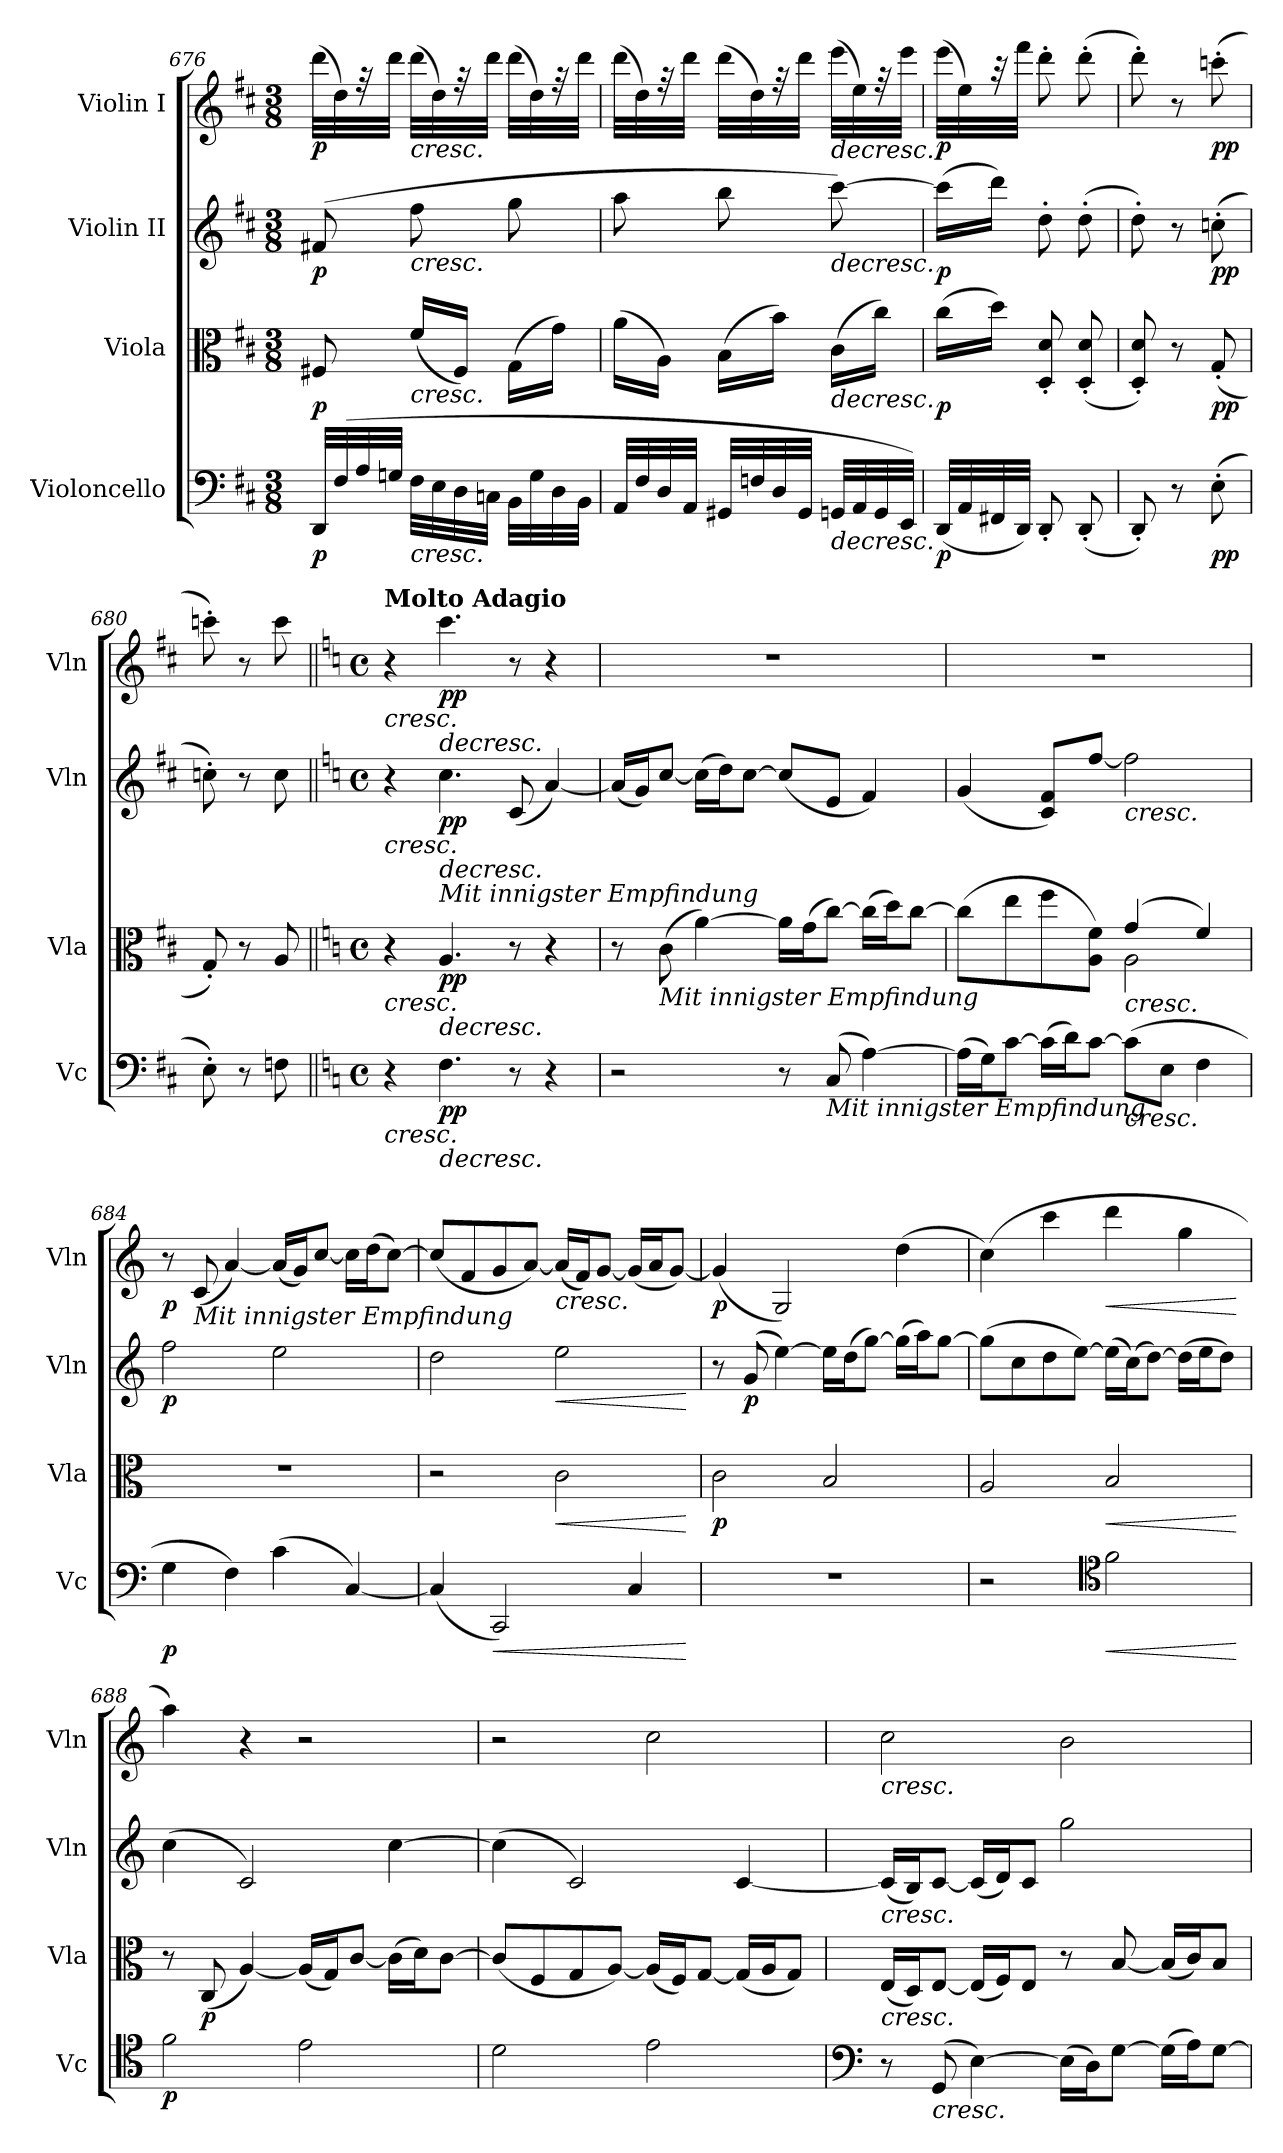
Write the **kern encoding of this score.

**kern	**dynam	**kern	**dynam	**kern	**dynam	**kern	**dynam
*part4	*part4	*part3	*part3	*part2	*part2	*part1	*part1
*staff4	*staff4	*staff3	*staff3	*staff2	*staff2	*staff1	*staff1
*I"Violoncello	*	*I"Viola	*	*I"Violin II	*	*I"Violin I	*
*I'Vc	*	*I'Vla	*	*I'Vln	*	*I'Vln	*
*clefF4	*	*clefC3	*	*clefG2	*	*clefG2	*
*k[f#c#]	*	*k[f#c#]	*	*k[f#c#]	*	*k[f#c#]	*
*M3/8	*	*M3/8	*	*M3/8	*	*M3/8	*
=676	=676	=676	=676	=676	=676	=676	=676
!	!LO:DY:b	!	!LO:DY:b	!	!LO:DY:b	!	!LO:DY:b
32DD/LLL	p	8F#X/	p	(>8f#X/	p	(>32ddd\LLL	p
(>32F#/	.	.	.	.	.	32dd\)	.
32A/	.	.	.	.	.	32r	.
32Gn/JJJ	.	.	.	.	.	32ddd\JJJ	.
!	!	!	!	!	!	!LO:TX:b:i:t=cresc.	!
!	!	!	!	!LO:TX:b:i:t=cresc.	!	!	!
!	!	!LO:TX:b:i:t=cresc.	!	!	!	!	!
!LO:TX:b:i:t=cresc.	!	!	!	!	!	!	!
32F#\LLL	.	(<16f#/LL	.	8ff#\	.	(>32ddd\LLL	.
32E\	.	.	.	.	.	32dd\)	.
32D\	.	16F#/JJ)	.	.	.	32r	.
32Cn\JJJ	.	.	.	.	.	32ddd\JJJ	.
32BB\LLL	.	(>16G\LL	.	8gg\	.	(>32ddd\LLL	.
32G\	.	.	.	.	.	32dd\)	.
32D\	.	16g\JJ)	.	.	.	32r	.
32BB\JJJ	.	.	.	.	.	32ddd\JJJ	.
=677	=677	=677	=677	=677	=677	=677	=677
32AA/LLL	.	(>16a\LL	.	8aa\	.	(>32ddd\LLL	.
32F#/	.	.	.	.	.	32dd\)	.
32D/	.	16A\JJ)	.	.	.	32r	.
32AA/JJJ	.	.	.	.	.	32ddd\JJJ	.
32GG#X/LLL	.	(>16B\LL	.	8bb\	.	(>32ddd\LLL	.
32Fn/	.	.	.	.	.	32dd\)	.
32D/	.	16b\JJ)	.	.	.	32r	.
32GG#/JJJ	.	.	.	.	.	32ddd\JJJ	.
!	!LO:HP:b	!	!LO:HP:b	!	!LO:HP:b	!	!LO:HP:b
32GGn/LLL	>	(>16c#\LL	>	[8ccc#\)	>	(>32eee\LLL	>
32AA/	.	.	.	.	.	32ee\)	.
32GG/	.	16cc#\JJ)	.	.	.	32r	.
32EE/JJJ)	.	.	.	.	.	32eee\JJJ	.
=678	=678	=678	=678	=678	=678	=678	=678
!	!LO:DY:b	!	!LO:DY:b	!	!LO:DY:b	!	!LO:DY:b
(<32DD/LLL	p	(>16cc#\LL	p	(>16ccc#\LL]	p	(>32eee\LLL	p
32AA/	.	.	.	.	.	32ee\)	.
32FF#X/	.	16dd\JJ)	.	16ddd\JJ)	.	32r	.
32DD/JJJ)	.	.	.	.	.	32fff#\JJJ	.
!	!LO:DY:b	!	!	!	!	!	!
!	!LO:DY:n=1:b	!	!LO:DY:b	!	!	!	!
!	!	!	!LO:DY:n=1:b	!	!LO:DY:b	!	!
!	!	!	!	!	!LO:DY:n=1:b	!	!LO:DY:b
!	!	!	!	!	!	!	!LO:DY:n=1:b
8DD'/	other-dynamics p	8D/' 8d/'	other-dynamics p	8dd'\	other-dynamics p	8ddd'\	other-dynamics p
(<8DD'/	.	(<8D/' 8d/'	.	(>8dd'\	.	(>8ddd'\	.
=679	=679	=679	=679	=679	=679	=679	=679
8DD'/)	.	8D/' 8d/')	.	8dd'\)	.	8ddd'\)	.
8r	.	8r	.	8r	.	8r	.
!	!LO:DY:b	!	!LO:DY:b	!	!LO:DY:b	!	!LO:DY:b
(>8E'\	pp	(<8G'/	pp	(>8ccn'\	pp	(>8cccn'\	pp
=680	=680	=680	=680	=680	=680	=680	=680
8E'\)	.	8G'/)	.	8ccn'\)	.	8cccn'\)	.
8r	.	8r	.	8r	.	8r	.
8Fn\	.	8A/	.	8cc\	.	8ccc\	.
=681||	=681||	=681||	=681||	=681||	=681||	=681||	=681||
*k[]	*	*k[]	*	*k[]	*	*k[]	*
*M4/4	*	*M4/4	*	*M4/4	*	*M4/4	*
*met(c)	*	*met(c)	*	*met(c)	*	*met(c)	*
!	!	!	!	!	!	!LO:TX:a:B:t=Molto Adagio	!
!	!LO:HP:b	!	!LO:HP:b	!	!LO:HP:b	!	!LO:HP:b
4r	<	4r	<	4r	<	4r	<
!	!	!	!	!LO:TX:b:i:t=Mit innigster Empfindung	!	!	!
!	!LO:HP:n=1:b	!	!LO:HP:n=1:b	!	!LO:HP:n=1:b	!	!LO:HP:n=1:b
!	!LO:DY:n=1:b	!	!LO:DY:n=1:b	!	!LO:DY:n=1:b	!	!LO:DY:n=1:b
4.F\	] > pp	4.A/	] > pp	4.cc\	] > pp	4.ccc\	] > pp
8r	[	8r	[	(<8c/	[	8r	[
4r	.	4r	.	[4a/)	.	4r	.
=682	=682	=682	=682	=682	=682	=682	=682
2r	.	8r	.	(<16a/LL]	.	1r	.
.	.	.	.	16g/J)	.	.	.
!	!	!LO:TX:b:i:t=Mit innigster Empfindung	!	!	!	!	!
.	.	(>8c\	.	[8cc/J	.	.	.
.	.	[4a\)	.	(>16cc\LL]	.	.	.
.	.	.	.	16dd\J)	.	.	.
.	.	.	.	[8cc\J	.	.	.
8r	.	16a\LL]	.	(<8cc/L]	.	.	.
.	.	(>16g\J	.	.	.	.	.
!LO:TX:b:i:t=Mit innigster Empfindung	!	!	!	!	!	!	!
(>8C/	.	[8cc\J)	.	8e/J	.	.	.
[4A\)	.	(>16cc\LL]	.	4f/)	.	.	.
.	.	16dd\J)	.	.	.	.	.
.	.	[8cc\J	.	.	.	.	.
=683	=683	=683	=683	=683	=683	=683	=683
*	*	*^	*	*	*	*	*
(>16A\LL]	.	(>8cc\L]	2ryy	.	(<4g/	.	1r	.
16G\J)	.	.	.	.	.	.	.	.
[8c\J	.	8ee\	.	.	.	.	.	.
(>16c\LL]	.	8ff\	.	.	8c/ 8f/L)	.	.	.
16d\J)	.	.	.	.	.	.	.	.
[8c\J	.	8A\ 8f\J)	.	.	[8ff/J	.	.	.
!	!LO:HP:b	!	!	!LO:HP:b	!	!LO:HP:b	!	!
(>8c\L]	<	(>4g/	2A\	<	2ff\]	<	.	.
8E\J	.	.	.	.	.	.	.	.
4F\	.	4f/)	.	.	.	.	.	.
*	*	*v	*v	*	*	*	*	*
.	]	.	]	.	]	.	.
=684	=684	=684	=684	=684	=684	=684	=684
!	!LO:DY:b	!	!	!	!LO:DY:b	!	!LO:DY:b
4G\	p	1r	.	2ff\	p	8r	p
!	!	!	!	!	!	!LO:TX:b:i:t=Mit innigster Empfindung	!
.	.	.	.	.	.	(<8c/	.
4F\)	.	.	.	.	.	[4a/)	.
(>4c\	.	.	.	2ee\	.	(<16a/LL]	.
.	.	.	.	.	.	16g/J)	.
.	.	.	.	.	.	[8cc/J	.
[4C/)	.	.	.	.	.	16cc\LL]	.
.	.	.	.	.	.	(>16dd\J	.
.	.	.	.	.	.	[8cc\J)	.
=685	=685	=685	=685	=685	=685	=685	=685
(<4C/]	.	2r	.	2dd\	.	(<8cc/L]	.
.	.	.	.	.	.	8f/	.
!	!LO:HP:b	!	!	!	!	!	!
2CC/)	<	.	.	.	.	8g/	.
.	.	.	.	.	.	[8a/J)	.
!	!	!	!LO:HP:b	!	!LO:HP:b	!	!LO:HP:b
.	.	2c\	<	2ee\	<	(<16a/LL]	<
.	.	.	.	.	.	16f/J)	.
.	.	.	.	.	.	[8g/J	.
4C/	.	.	.	.	.	(<16g/LL]	.
.	.	.	.	.	.	16a/J	.
.	.	.	.	.	.	[8g/J)	.
.	[	.	[	.	[	.	]
=686	=686	=686	=686	=686	=686	=686	=686
!	!	!	!LO:DY:b	!	!	!	!LO:DY:b
1r	.	2c\	p	8r	.	(<4g/]	p
!	!	!	!	!	!LO:DY:b	!	!
.	.	.	.	(>8g/	p	.	.
.	.	.	.	[4ee\)	.	2G/)	.
.	.	2B/	.	16ee\LL]	.	.	.
.	.	.	.	(>16dd\J	.	.	.
.	.	.	.	[8gg\J)	.	.	.
.	.	.	.	(>16gg\LL]	.	(>4dd\	.
.	.	.	.	16aa\J)	.	.	.
.	.	.	.	[8gg\J	.	.	.
=687	=687	=687	=687	=687	=687	=687	=687
2r	.	2A/	.	(>8gg\L]	.	(>4cc\)	.
.	.	.	.	8cc\	.	.	.
.	.	.	.	8dd\	.	4ccc\	.
.	.	.	.	[8ee\J)	.	.	.
*clefC4	*	*	*	*	*	*	*
!	!LO:HP:b	!	!LO:HP:b	!	!	!	!LO:HP:b
2f\	<	2B/	<	(>16ee\LL]	.	4ddd\	<
.	.	.	.	(>16cc\J)	.	.	.
.	.	.	.	[8dd\J)	.	.	.
.	.	.	.	(>16dd\LL]	.	4gg\	.
.	.	.	.	16ee\J	.	.	.
.	.	.	.	8dd\J)	.	.	.
.	[	.	[	.	[	.	[
=688	=688	=688	=688	=688	=688	=688	=688
!	!LO:DY:b	!	!	!	!	!	!
2f\	p	8r	.	(>4cc\	.	4aa\)	.
!	!	!	!LO:DY:b	!	!	!	!
.	.	(<8C/	p	.	.	.	.
.	.	[4A/)	.	2c/)	.	4r	.
2e\	.	(<16A/LL]	.	.	.	2r	.
.	.	16G/J)	.	.	.	.	.
.	.	[8c/J	.	.	.	.	.
.	.	(>16c\LL]	.	[4cc\	.	.	.
.	.	16d\J)	.	.	.	.	.
.	.	[8c\J	.	.	.	.	.
=689	=689	=689	=689	=689	=689	=689	=689
2d\	.	(<8c/L]	.	(>4cc\]	.	2r	.
.	.	8F/	.	.	.	.	.
.	.	8G/	.	2c/)	.	.	.
.	.	[8A/J)	.	.	.	.	.
2e\	.	(<16A/LL]	.	.	.	2cc\	.
.	.	16F/J)	.	.	.	.	.
.	.	[8G/J	.	.	.	.	.
.	.	(<16G/LL]	.	[4c/	.	.	.
.	.	16A/J	.	.	.	.	.
.	.	8G/J)	.	.	.	.	.
.	[	.	[	.	.	.	[
=690	=690	=690	=690	=690	=690	=690	=690
*clefF4	*	*	*	*	*	*	*
!	!	!	!	!	!	!LO:TX:b:i:t=cresc.	!
!	!	!	!	!LO:TX:b:i:t=cresc.	!	!	!
!	!	!LO:TX:b:i:t=cresc.	!	!	!	!	!
8r	.	(<16E/LL	.	(<16c/LL]	.	2cc\	.
.	.	16D/J)	.	16B/J)	.	.	.
!LO:TX:b:i:t=cresc.	!	!	!	!	!	!	!
(>8GG/	.	[8E/J	.	[8c/J	.	.	.
[4E\)	.	(<16E/LL]	.	(<16c/LL]	.	.	.
.	.	16F/J)	.	16d/J)	.	.	.
.	.	8E/J	.	8c/J	.	.	.
(>16E\LL]	.	8r	.	2gg\	.	2b\	.
16D\J)	.	.	.	.	.	.	.
[8G\J	.	[8B/	.	.	.	.	.
(>16G\LL]	.	(<16B/LL]	.	.	.	.	.
16A\J)	.	16c/J)	.	.	.	.	.
[8G\J	.	8B/J	.	.	.	.	.
=	=	=	=	=	=	=	=
*-	*-	*-	*-	*-	*-	*-	*-
